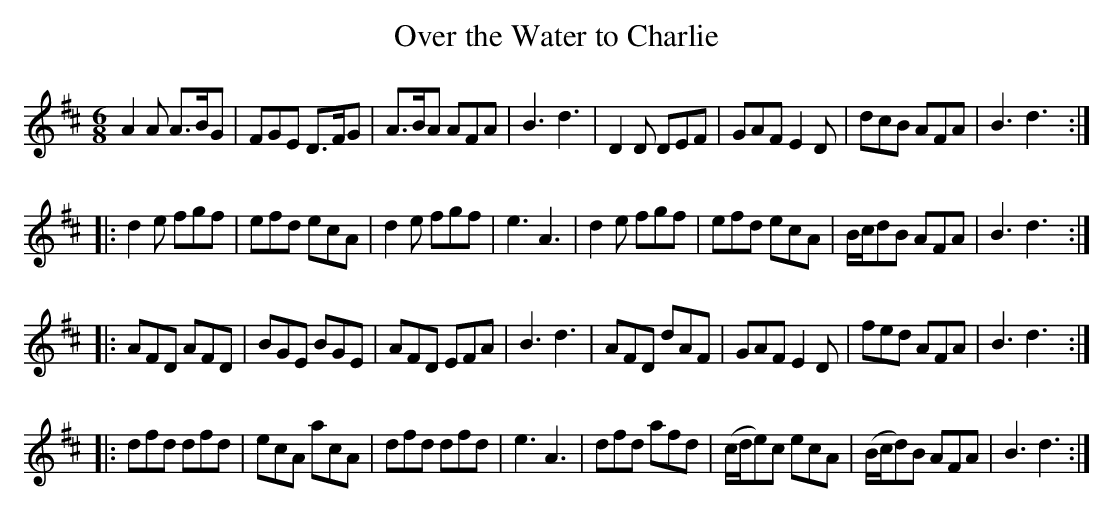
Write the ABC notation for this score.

X:1
T:Over the Water to Charlie
M:6/8
K:D major
A2A A>BG| FGE D>FG| A>BA AFA| B3 d3|\
D2D DEF| GAF E2D| dcB AFA| B3 d3::
d2e fgf| efd ecA| d2e fgf| e3 A3|\
d2e fgf| efd ecA| B/c/dB AFA| B3 d3::
AFD AFD| BGE BGE| AFD EFA| B3 d3|\
AFD dAF| GAF E2D| fed AFA| B3 d3::
dfd dfd| ecA acA| dfd dfd| e3 A3|\
dfd afd| (c/d/e)c ecA| (B/c/d)B AFA| B3 d3 :|
